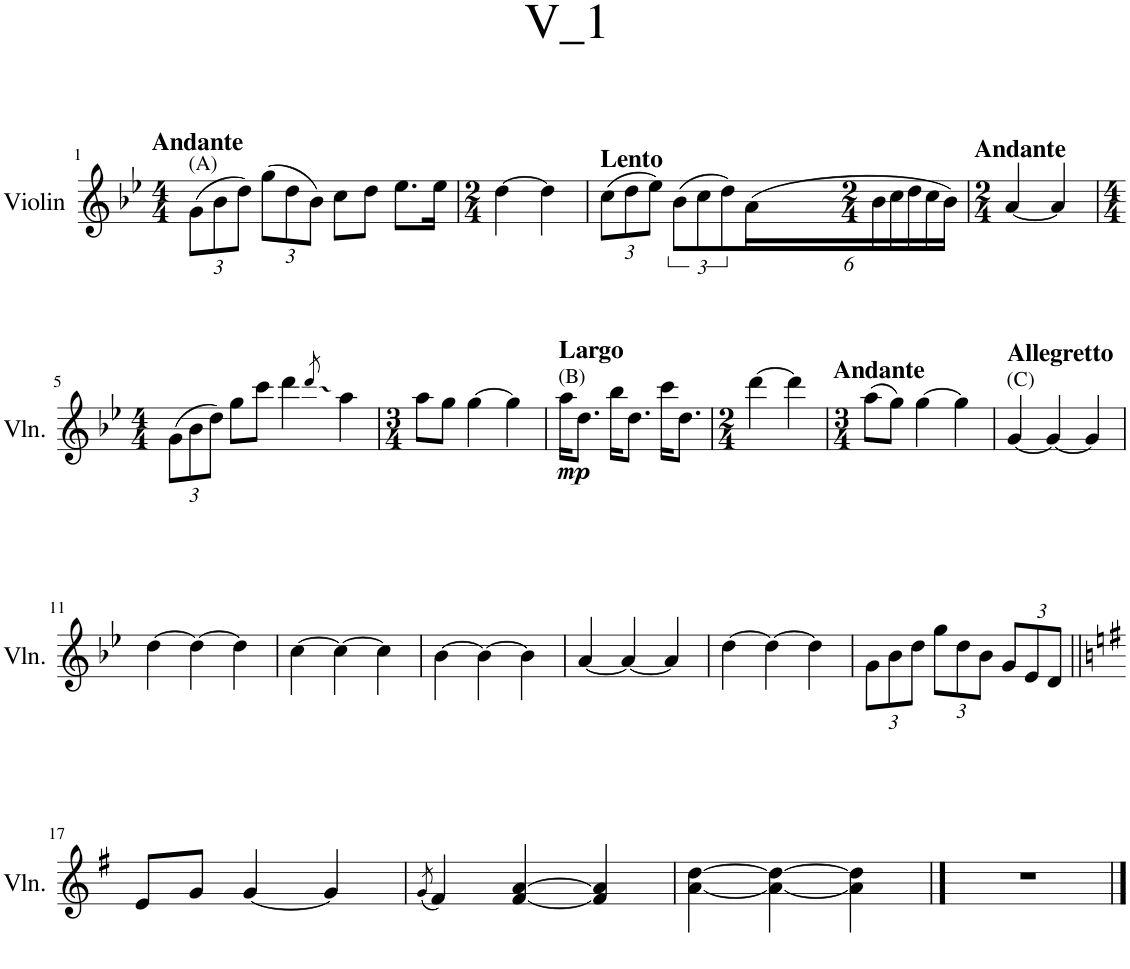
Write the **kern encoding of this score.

**kern	**dynam
*part1	*part1
*staff1	*staff1
*I"Violin	*
*I'Vln.	*
*clefG2	*
*k[b-e-]	*
*M4/4	*
*Xbrackettup	*
=1	=1
!LO:TX:a:B:t=Andante	!
!LO:TX:a:t=(A)	!
(12g\L	.
12b-\	.
12dd\J)	.
(12gg\L	.
12dd\	.
12b-\J)	.
8cc\L	.
8dd\J	.
8.ee-\L	.
16ee-\Jk	.
=2	=2
*M2/4	*
[4dd\	.
4dd\]	.
=3	=3
!LO:TX:a:B:t=Lento	!
(12cc\L	.
12dd\	.
12ee-\J)	.
*brackettup	*
(12b-\L	.
12cc\	.
12dd\)	.
*Xbrackettup	*
(24a\L	.
24b-\	.
24cc\	.
24dd\	.
24cc\	.
24b-\JJ)	.
=4	=4
*M2/4	*
!LO:TX:a:B:t=Andante	!
[4a/	.
4a/]	.
!!LO:LB:g=z
=5	=5
*M4/4	*
(12g\L	.
12b-\	.
12dd\J)	.
8gg\L	.
8ccc\J	.
4ddd\	.
8qddd/	.
4aa\	.
=6	=6
*M3/4	*
8aa\L	.
8gg\J	.
[4gg\	.
4gg\]	.
=7	=7
!LO:TX:a:t=(B)	!
!LO:TX:a:B:t=Largo	!
!	!LO:DY:b
16aa\KL	mp
8.dd\J	.
16bb-\KL	.
8.dd\J	.
16ccc\KL	.
8.dd\J	.
=8	=8
*M2/4	*
[4ddd\	.
4ddd\]	.
=9	=9
*M3/4	*
!LO:TX:a:B:t=Andante	!
(8aa\L	.
8gg\J)	.
[4gg\	.
4gg\]	.
=10	=10
!LO:TX:a:B:t=Allegretto	!
!LO:TX:a:t=(C)	!
[4g/	.
4g/_	.
4g/]	.
!!LO:LB:g=z
=11	=11
[4dd\	.
4dd\_	.
4dd\]	.
=12	=12
[4cc\	.
4cc\_	.
4cc\]	.
=13	=13
[4b-\	.
4b-\_	.
4b-\]	.
=14	=14
[4a/	.
4a/_	.
4a/]	.
=15	=15
[4dd\	.
4dd\_	.
4dd\]	.
=16	=16
12g\L	.
12b-\	.
12dd\J	.
12gg\L	.
12dd\	.
12b-\J	.
12g/L	.
12e-/	.
12d/J	.
!!LO:LB:g=z
=17||	=17||
*k[f#]	*
8e/L	.
8g/J	.
[4g/	.
4g/]	.
=18	=18
(8qg/	.
4f#/)	.
[4f#/ [4a/	.
4f#/] 4a/]	.
=19	=19
[4a\ [4dd\	.
4a\_ 4dd\_	.
4a\] 4dd\]	.
==20	==20
2.r	.
==	==
*-	*-
